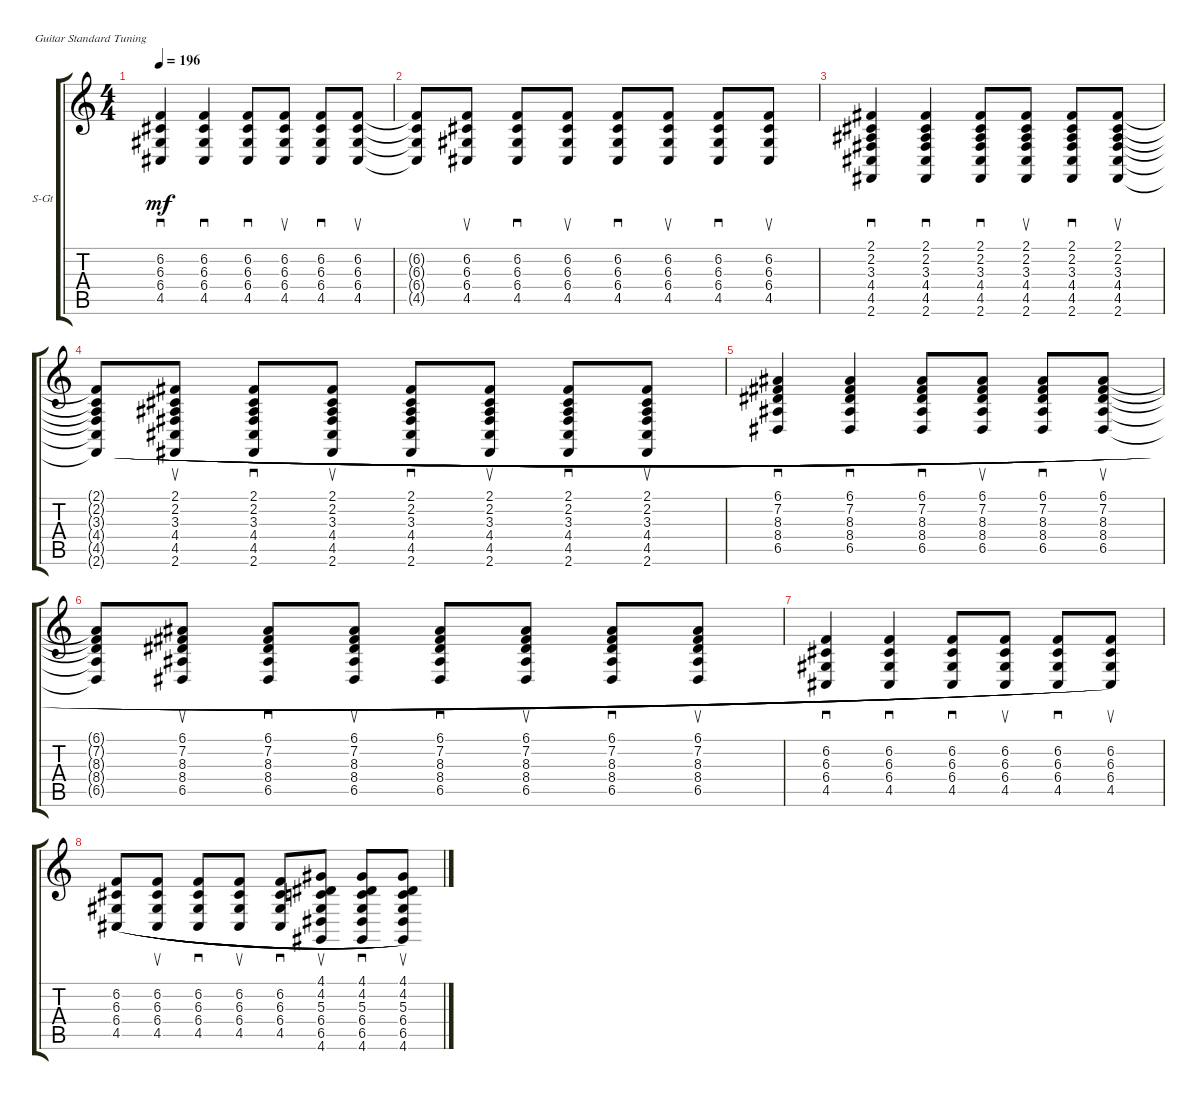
\defaultSystemsLayout 4
\bracketExtendMode groupsimilarinstruments
\firstSystemTrackNameOrientation horizontal
\otherSystemsTrackNameOrientation horizontal
\track ("Acoustic Rythm" "S-Gt") {instrument acousticguitarsteel}
\staff {score tabs}
\tuning (E4 B3 G3 D3 A2 E2)
\displaytranspose 0
\ts (4 4)
\tempo 196
\clef g2
\ks c
(4.5 6.4 6.3 6.2).4{sd dy mf instrument acousticguitarsteel} (4.5 6.4 6.3 6.2).4{sd} (4.5 6.4 6.3 6.2).8{sd} (4.5 6.4 6.2 6.3).8{su} (4.5 6.4 6.3 6.2).8{sd} (4.5 6.4 6.2 6.3).8{su} |
(6.2{t} 6.3{t} 6.4{t} 4.5{t}).8 (4.5 6.4 6.3 6.2).8{su} (4.5 6.4 6.3 6.2).8{sd} (4.5 6.4 6.3 6.2).8{su} (4.5 6.4 6.3 6.2).8{sd} (4.5 6.4 6.3 6.2).8{su} (4.5 6.4 6.3 6.2).8{sd} (4.5 6.4 6.3 6.2).8{su} |
(2.6 4.5 4.4 3.3 2.2 2.1).4{sd} (2.6 2.1 2.2 3.3 4.4 4.5).4{sd} (2.6 2.1 2.2 3.3 4.4 4.5).8{sd} (2.6 2.1 2.2 3.3 4.4 4.5).8{su} (2.6 2.1 2.2 3.3 4.4 4.5).8{sd} (2.6 2.1 2.2 3.3 4.4 4.5).8{su} |
(2.6{t} 2.1{t} 2.2{t} 3.3{t} 4.4{t} 4.5{t}).8{legatoorigin} (2.6 4.5 4.4 3.3 2.2 2.1).8{su legatoorigin} (2.6 4.5 4.4 3.3 2.2 2.1).8{sd legatoorigin} (2.6 4.5 4.4 3.3 2.2 2.1).8{su legatoorigin} (2.6 4.5 4.4 3.3 2.2 2.1).8{sd legatoorigin} (2.6 4.5 4.4 3.3 2.2 2.1).8{su legatoorigin} (2.6 4.5 4.4 3.3 2.2 2.1).8{sd legatoorigin} (2.6 4.5 4.4 3.3 2.2 2.1).8{su legatoorigin} |
(6.5 8.4 8.3 7.2 6.1).4{sd legatoorigin} (6.5 8.4 8.3 7.2 6.1).4{sd legatoorigin} (6.5 8.4 8.3 7.2 6.1).8{sd legatoorigin} (6.5 8.4 8.3 7.2 6.1).8{su legatoorigin} (6.5 8.4 8.3 7.2 6.1).8{sd legatoorigin} (6.5 8.4 8.3 7.2 6.1).8{su legatoorigin} |
(6.5{t} 8.4{t} 8.3{t} 7.2{t} 6.1{t}).8{legatoorigin} (6.5 8.4 8.3 7.2 6.1).8{su legatoorigin} (6.5 8.4 8.3 7.2 6.1).8{sd legatoorigin} (6.5 8.4 8.3 7.2 6.1).8{su legatoorigin} (6.5 8.4 8.3 7.2 6.1).8{sd legatoorigin} (6.5 8.4 8.3 7.2 6.1).8{su legatoorigin} (6.5 8.4 8.3 7.2 6.1).8{sd legatoorigin} (6.5 8.4 8.3 7.2 6.1).8{su legatoorigin} |
(4.5 6.4 6.3 6.2).4{sd legatoorigin} (4.5 6.2 6.3 6.4).4{sd legatoorigin} (4.5 6.2 6.3 6.4).8{sd legatoorigin} (4.5 6.2 6.3 6.4).8{su legatoorigin} (4.5 6.2 6.3 6.4).8{sd legatoorigin} (4.5 6.2 6.3 6.4).8{su} |
(4.5 6.4 6.3 6.2).8{legatoorigin} (4.5 6.4 6.3 6.2).8{su legatoorigin} (4.5 6.4 6.3 6.2).8{sd legatoorigin} (4.5 6.4 6.3 6.2).8{su legatoorigin} (4.5 6.4 6.3 6.2).8{sd legatoorigin} (4.6 6.5 6.4 5.3 4.2 4.1).8{su legatoorigin} (4.6 6.5 6.4 5.3 4.2 4.1).8{sd legatoorigin} (4.6 6.5 6.4 5.3 4.2 4.1).8{su}
